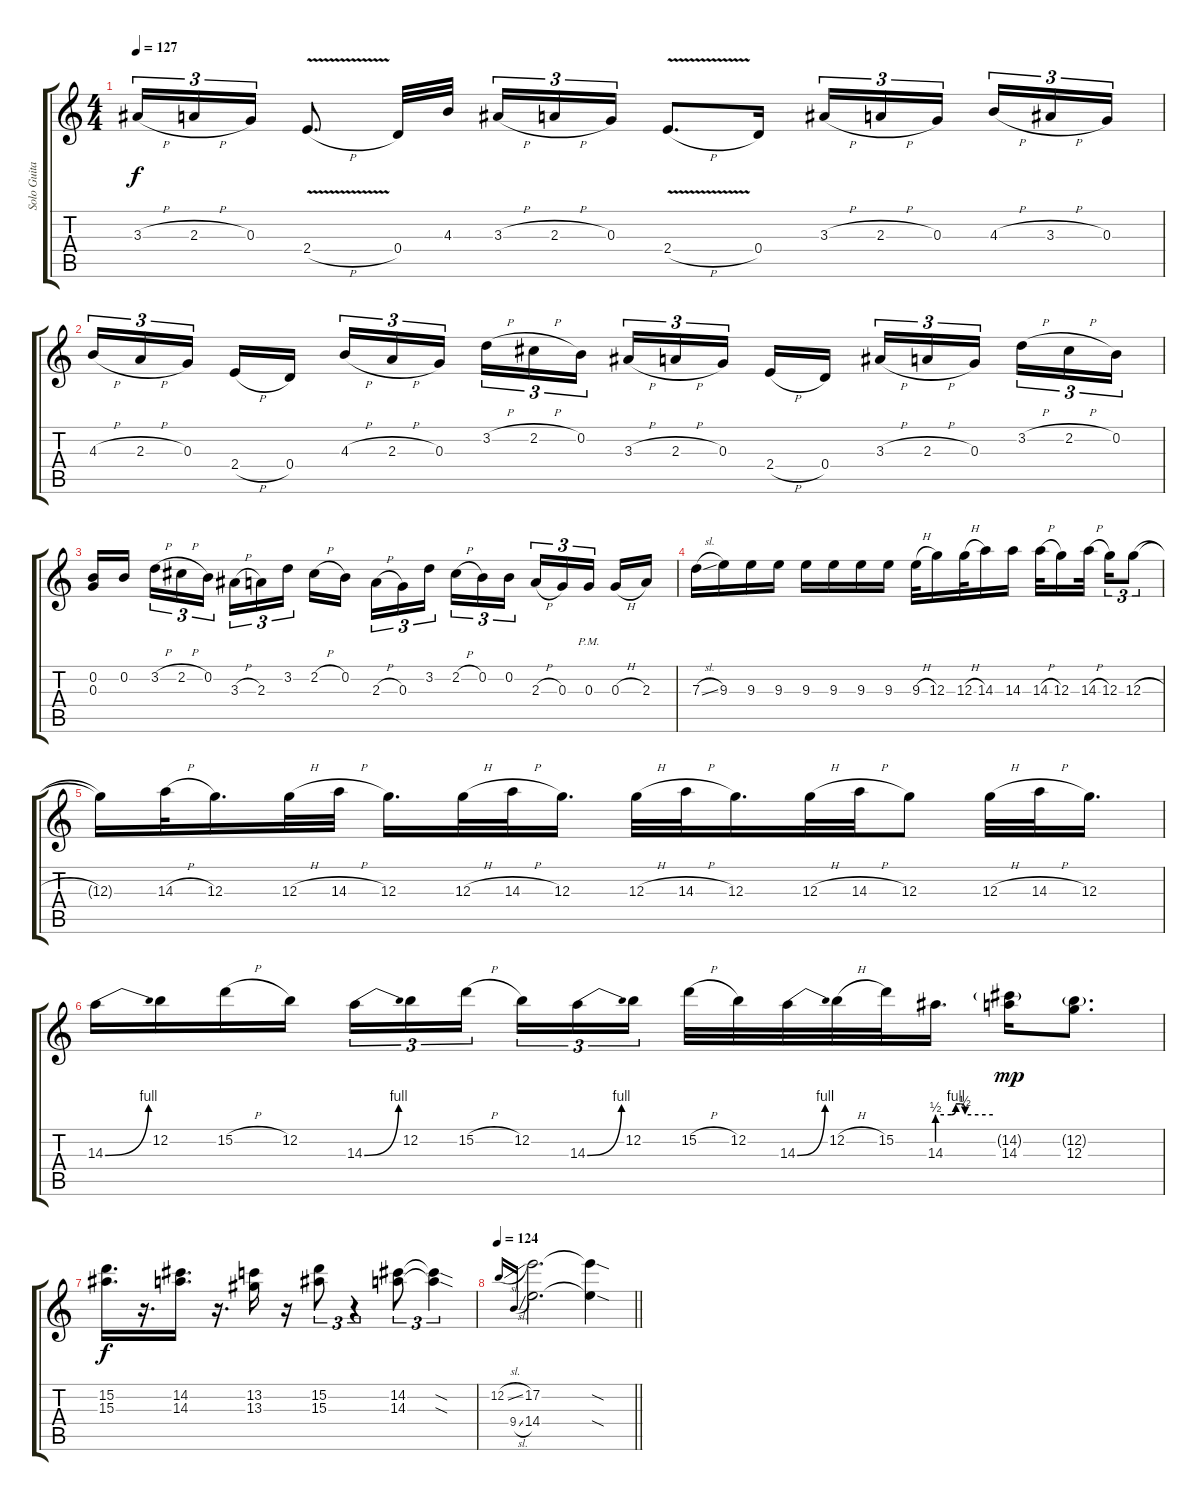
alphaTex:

\track ("Solo Guitar" "Solo Guita") {instrument overdrivenguitar}
\staff {score tabs}
\tuning (E4 B3 G3 D3 A2 E2) {hide}
\ts (4 4)
\tempo 127
\clef g2
\ks c
3.3{h}.16{tu (3 2) dy f} 2.3{h}.16{tu (3 2)} 0.3.16{tu (3 2)} 2.4{v h}.8{d} 0.4.32 4.3.32{beam splitsecondary} 3.3{h}.16{tu (3 2)} 2.3{h}.16{tu (3 2)} 0.3.16{tu (3 2)} 2.4{v h}.8{d} 0.4.16 3.3{h}.16{tu (3 2)} 2.3{h}.16{tu (3 2)} 0.3.16{tu (3 2) beam splitsecondary} 4.3{h}.16{tu (3 2)} 3.3{h}.16{tu (3 2)} 0.3.16{tu (3 2)} |
4.3{h}.16{tu (3 2)} 2.3{h}.16{tu (3 2)} 0.3.16{tu (3 2) beam splitsecondary} 2.4{h}.16 0.4.16 4.3{h}.16{tu (3 2)} 2.3{h}.16{tu (3 2)} 0.3.16{tu (3 2) beam splitsecondary} 3.2{h}.16{tu (3 2)} 2.2{h}.16{tu (3 2)} 0.2.16{tu (3 2)} 3.3{h}.16{tu (3 2)} 2.3{h}.16{tu (3 2)} 0.3.16{tu (3 2) beam splitsecondary} 2.4{h}.16 0.4.16 3.3{h}.16{tu (3 2)} 2.3{h}.16{tu (3 2)} 0.3.16{tu (3 2) beam splitsecondary} 3.2{h}.16{tu (3 2)} 2.2{h}.16{tu (3 2)} 0.2.16{tu (3 2)} |
(0.2 0.3).16 0.2.16{beam splitsecondary} 3.2{h}.16{tu (3 2)} 2.2{h}.16{tu (3 2)} 0.2.16{tu (3 2)} 3.3{h}.16{tu (3 2)} 2.3.16{tu (3 2)} 3.2.16{tu (3 2) beam splitsecondary} 2.2{h}.16 0.2.16 2.3{h}.16{tu (3 2)} 0.3.16{tu (3 2)} 3.2.16{tu (3 2) beam splitsecondary} 2.2{h}.16{tu (3 2)} 0.2.16{tu (3 2)} 0.2.16{tu (3 2)} 2.3{h}.16{tu (3 2)} 0.3.16{tu (3 2)} 0.3{pm}.16{tu (3 2) beam splitsecondary} 0.3{h}.16 2.3.16 |
7.3{sl}.16 9.3.16 9.3.16 9.3.16 9.3.16 9.3.16 9.3.16 9.3.16 9.3{h}.32 12.3.16 12.3{h}.32 14.3.16 14.3.16 14.3{h}.32 12.3.16 14.3{h}.32{beam splitsecondary} 12.3.16{tu (3 2)} 12.3{h}.8{tu (3 2)} |
12.3{t}.16 14.3{h}.32 12.3.16{d} 12.3{h}.32 14.3{h}.32 12.3.16{d} 12.3{h}.32 14.3{h}.32 12.3.16{d} 12.3{h}.32 14.3{h}.32 12.3.16{d} 12.3{h}.32 14.3{h}.32 12.3.8 12.3{h}.32 14.3{h}.32 12.3.16{d} |
14.3{be (bend 0 0 60 4)}.16 12.2.16 15.2{h}.16 12.2.16 14.3{be (bend 0 0 60 4)}.16{tu (3 2)} 12.2.16{tu (3 2)} 15.2{h}.16{tu (3 2) beam splitsecondary} 12.2.16{tu (3 2)} 14.3{be (bend 0 0 60 4)}.16{tu (3 2)} 12.2.16{tu (3 2)} 15.2{h}.32 12.2.32 14.3{be (bend 0 0 60 4)}.32 12.2{h}.32 15.2.32 14.3{be (custom 0 2 15 2 20 4 25 4 30 2 60 2)}.16{d} (14.2{g} 14.3).16{dy mp} (12.2{g} 12.3).8{d} |
(15.2 15.3).16{d dy f} r.16{d} (14.2 14.3).16{d} r.16{d} (13.2 13.3).16 r.16 (15.2 15.3).8{tu (3 2)} r.4{tu (3 2)} (14.2 14.3).8{tu (3 2)} (14.2{sod t} 14.3{sod t}).4{tu (3 2)} |
\tempo 124
\barLineRight lightlight
12.2{sl}.16{gr onbeat} 9.4{sl}.16{gr onbeat} (17.2 14.4).2{d} (17.2{sod t} 14.4{sod t}).4
